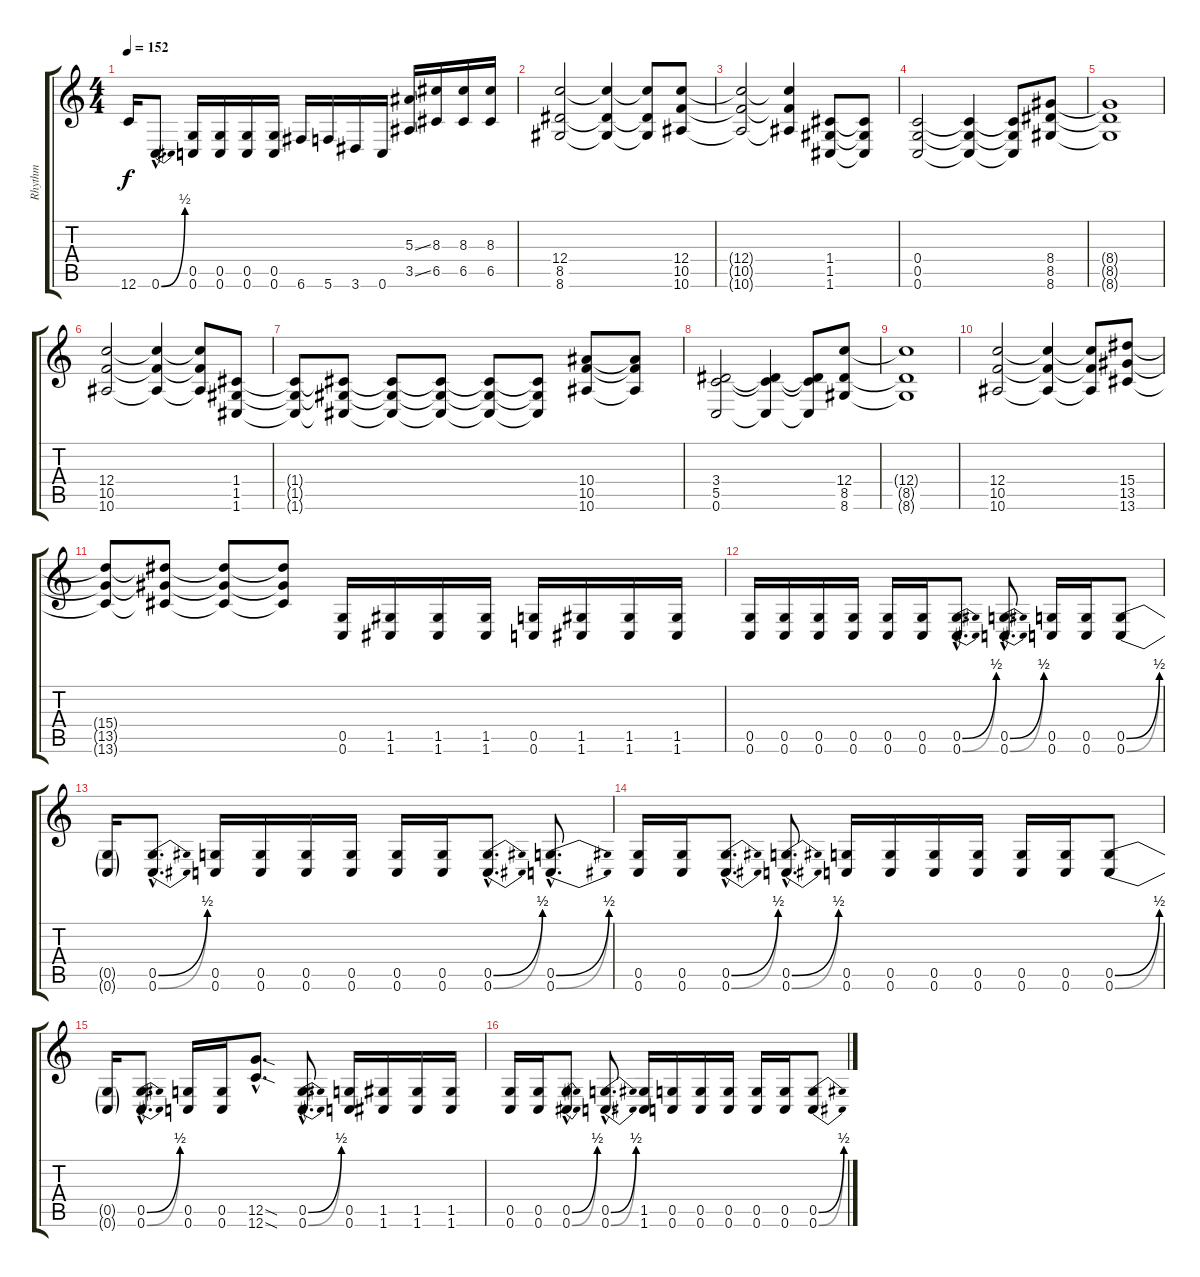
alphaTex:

\track ("Rhythm" "Rhythm") {instrument overdrivenguitar}
\staff {score tabs}
\tuning (D4 A3 F3 C3 G2 C2) {hide}
\ts (4 4)
\tempo 152
\clef g2
\ks c
12.6{t}.16{dy f} 0.6{be (bend 0 0 60 2) hac}.8{d} (0.5 0.6).16 (0.5 0.6).16 (0.5 0.6).16 (0.5 0.6).16 6.6.16 5.6.16 3.6.16 0.6.16 (5.3{ss} 3.5{ss}).16 (8.3 6.5).16 (8.3 6.5).16 (8.3 6.5).16 |
(12.4 8.5 8.6).2 (12.4{t} 8.5{t} 8.6{t}).4 (12.4{t} 8.5{t} 8.6{t}).8 (12.4 10.5 10.6).8 |
(12.4{t} 10.5{t} 10.6{t}).2 (12.4{t} 10.5{t} 10.6{t}).4 (1.4 1.5 1.6).8 (1.4{t} 1.5{t} 1.6{t}).8 |
(0.4 0.5 0.6).2 (0.4{t} 0.5{t} 0.6{t}).4 (0.4{t} 0.5{t} 0.6{t}).8 (8.4 8.5 8.6).8 |
(8.4{t} 8.5{t} 8.6{t}).1 |
(12.4 10.5 10.6).2 (12.4{t} 10.5{t} 10.6{t}).4 (12.4{t} 10.5{t} 10.6{t}).8 (1.4 1.5 1.6).8 |
(1.4{t} 1.5{t} 1.6{t}).8 (1.4{t} 1.5{t} 1.6{t}).8 (1.4{t} 1.5{t} 1.6{t}).8 (1.4{t} 1.5{t} 1.6{t}).8 (1.4{t} 1.5{t} 1.6{t}).8 (1.4{t} 1.5{t} 1.6{t}).8 (10.4 10.5 10.6).8 (10.4{t} 10.5{t} 10.6{t}).8 |
(3.4 5.5 0.6).2 (3.4{t} 5.5{t} 0.6{t}).4 (3.4{t} 5.5{t} 0.6{t}).8 (12.4 8.5 8.6).8 |
(12.4{t} 8.5{t} 8.6{t}).1 |
(12.4 10.5 10.6).2 (12.4{t} 10.5{t} 10.6{t}).4 (12.4{t} 10.5{t} 10.6{t}).8 (15.4 13.5 13.6).8 |
(15.4{t} 13.5{t} 13.6{t}).8 (15.4{t} 13.5{t} 13.6{t}).8 (15.4{t} 13.5{t} 13.6{t}).8 (15.4{t} 13.5{t} 13.6{t}).8 (0.5 0.6).16 (1.5 1.6).16 (1.5 1.6).16 (1.5 1.6).16 (0.5 0.6).16 (1.5 1.6).16 (1.5 1.6).16 (1.5 1.6).16 |
(0.5 0.6).16 (0.5 0.6).16 (0.5 0.6).16 (0.5 0.6).16 (0.5 0.6).16 (0.5 0.6).16 (0.5{be (bend 0 0 60 2) hac} 0.6{be (bend 0 0 60 2) hac}).8{d} (0.5{be (bend 0 0 60 2) hac} 0.6{be (bend 0 0 60 2) hac}).8{d} (0.5 0.6).16 (0.5 0.6).16 (0.5{be (bend 0 0 60 2)} 0.6{be (bend 0 0 60 2)}).8 |
(0.5{t} 0.6{t}).16 (0.5{be (bend 0 0 60 2) hac} 0.6{be (bend 0 0 60 2) hac}).8{d} (0.5 0.6).16 (0.5 0.6).16 (0.5 0.6).16 (0.5 0.6).16 (0.5 0.6).16 (0.5 0.6).16 (0.5{be (bend 0 0 60 2) hac} 0.6{be (bend 0 0 60 2) hac}).8{d} (0.5{be (bend 0 0 60 2) hac} 0.6{be (bend 0 0 60 2) hac}).8{d} |
(0.5 0.6).16 (0.5 0.6).16 (0.5{be (bend 0 0 60 2) hac} 0.6{be (bend 0 0 60 2) hac}).8{d} (0.5{be (bend 0 0 60 2) hac} 0.6{be (bend 0 0 60 2) hac}).8{d} (0.5 0.6).16 (0.5 0.6).16 (0.5 0.6).16 (0.5 0.6).16 (0.5 0.6).16 (0.5 0.6).16 (0.5{be (bend 0 0 60 2)} 0.6{be (bend 0 0 60 2)}).8 |
(0.5{t} 0.6{t}).16 (0.5{be (bend 0 0 60 2) hac} 0.6{be (bend 0 0 60 2) hac}).8{d} (0.5 0.6).16 (0.5 0.6).16 (12.5{sod hac} 12.6{sod hac}).8{d} (0.5{be (bend 0 0 60 2) hac} 0.6{be (bend 0 0 60 2) hac}).8{d} (0.5 0.6).16 (1.5 1.6).16 (1.5 1.6).16 (1.5 1.6).16 |
(0.5 0.6).16 (0.5 0.6).16 (0.5{be (bend 0 0 60 2) hac} 0.6{be (bend 0 0 60 2) hac}).8{d} (0.5{be (bend 0 0 60 2) hac} 0.6{be (bend 0 0 60 2) hac}).8{d} (1.5 1.6).16 (0.5 0.6).16 (0.5 0.6).16 (0.5 0.6).16 (0.5 0.6).16 (0.5 0.6).16 (0.5{be (bend 0 0 60 2)} 0.6{be (bend 0 0 60 2)}).8
